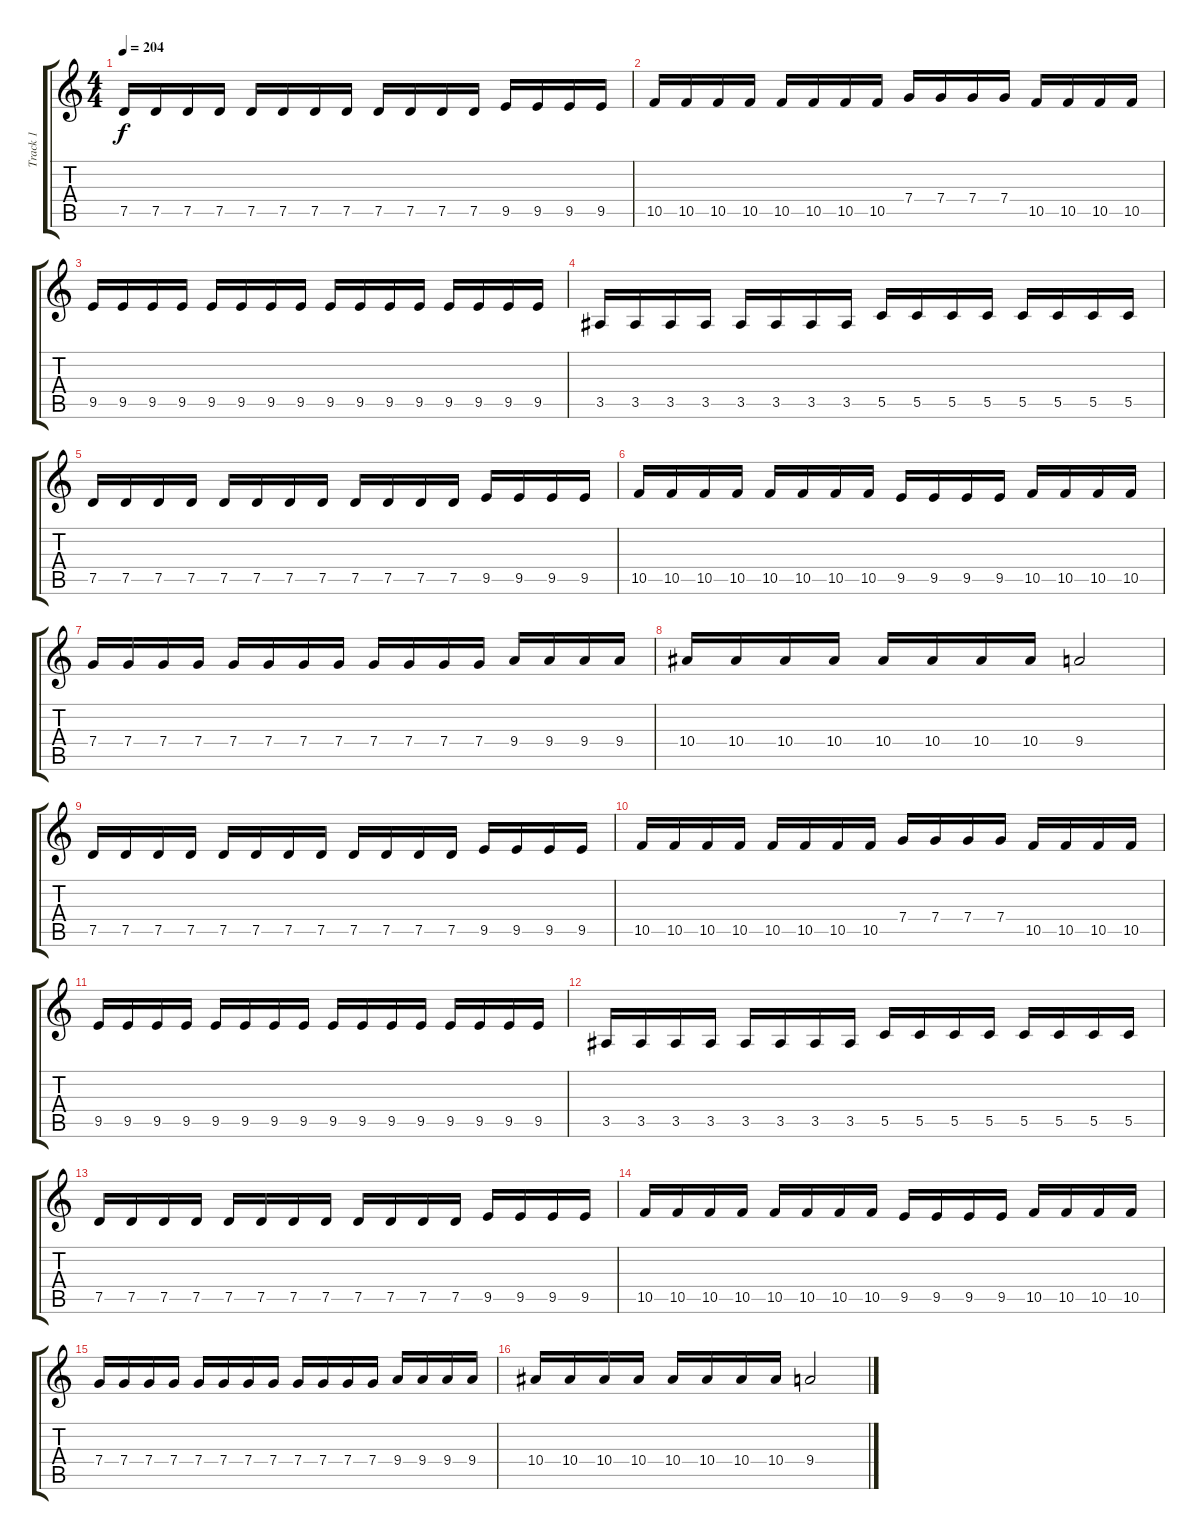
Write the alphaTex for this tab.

\track ("Track 1" "Track 1") {instrument distortionguitar}
\staff {score tabs}
\tuning (D4 A3 F3 C3 G2 D2) {hide}
\ts (4 4)
\tempo 204
\clef g2
\ks c
7.5.16{dy f} 7.5.16 7.5.16 7.5.16 7.5.16 7.5.16 7.5.16 7.5.16 7.5.16 7.5.16 7.5.16 7.5.16 9.5.16 9.5.16 9.5.16 9.5.16 |
10.5.16 10.5.16 10.5.16 10.5.16 10.5.16 10.5.16 10.5.16 10.5.16 7.4.16 7.4.16 7.4.16 7.4.16 10.5.16 10.5.16 10.5.16 10.5.16 |
9.5.16 9.5.16 9.5.16 9.5.16 9.5.16 9.5.16 9.5.16 9.5.16 9.5.16 9.5.16 9.5.16 9.5.16 9.5.16 9.5.16 9.5.16 9.5.16 |
3.5.16 3.5.16 3.5.16 3.5.16 3.5.16 3.5.16 3.5.16 3.5.16 5.5.16 5.5.16 5.5.16 5.5.16 5.5.16 5.5.16 5.5.16 5.5.16 |
7.5.16 7.5.16 7.5.16 7.5.16 7.5.16 7.5.16 7.5.16 7.5.16 7.5.16 7.5.16 7.5.16 7.5.16 9.5.16 9.5.16 9.5.16 9.5.16 |
10.5.16 10.5.16 10.5.16 10.5.16 10.5.16 10.5.16 10.5.16 10.5.16 9.5.16 9.5.16 9.5.16 9.5.16 10.5.16 10.5.16 10.5.16 10.5.16 |
7.4.16 7.4.16 7.4.16 7.4.16 7.4.16 7.4.16 7.4.16 7.4.16 7.4.16 7.4.16 7.4.16 7.4.16 9.4.16 9.4.16 9.4.16 9.4.16 |
10.4.16 10.4.16 10.4.16 10.4.16 10.4.16 10.4.16 10.4.16 10.4.16 9.4.2 |
7.5.16 7.5.16 7.5.16 7.5.16 7.5.16 7.5.16 7.5.16 7.5.16 7.5.16 7.5.16 7.5.16 7.5.16 9.5.16 9.5.16 9.5.16 9.5.16 |
10.5.16 10.5.16 10.5.16 10.5.16 10.5.16 10.5.16 10.5.16 10.5.16 7.4.16 7.4.16 7.4.16 7.4.16 10.5.16 10.5.16 10.5.16 10.5.16 |
9.5.16 9.5.16 9.5.16 9.5.16 9.5.16 9.5.16 9.5.16 9.5.16 9.5.16 9.5.16 9.5.16 9.5.16 9.5.16 9.5.16 9.5.16 9.5.16 |
3.5.16 3.5.16 3.5.16 3.5.16 3.5.16 3.5.16 3.5.16 3.5.16 5.5.16 5.5.16 5.5.16 5.5.16 5.5.16 5.5.16 5.5.16 5.5.16 |
7.5.16 7.5.16 7.5.16 7.5.16 7.5.16 7.5.16 7.5.16 7.5.16 7.5.16 7.5.16 7.5.16 7.5.16 9.5.16 9.5.16 9.5.16 9.5.16 |
10.5.16 10.5.16 10.5.16 10.5.16 10.5.16 10.5.16 10.5.16 10.5.16 9.5.16 9.5.16 9.5.16 9.5.16 10.5.16 10.5.16 10.5.16 10.5.16 |
7.4.16 7.4.16 7.4.16 7.4.16 7.4.16 7.4.16 7.4.16 7.4.16 7.4.16 7.4.16 7.4.16 7.4.16 9.4.16 9.4.16 9.4.16 9.4.16 |
10.4.16 10.4.16 10.4.16 10.4.16 10.4.16 10.4.16 10.4.16 10.4.16 9.4.2
